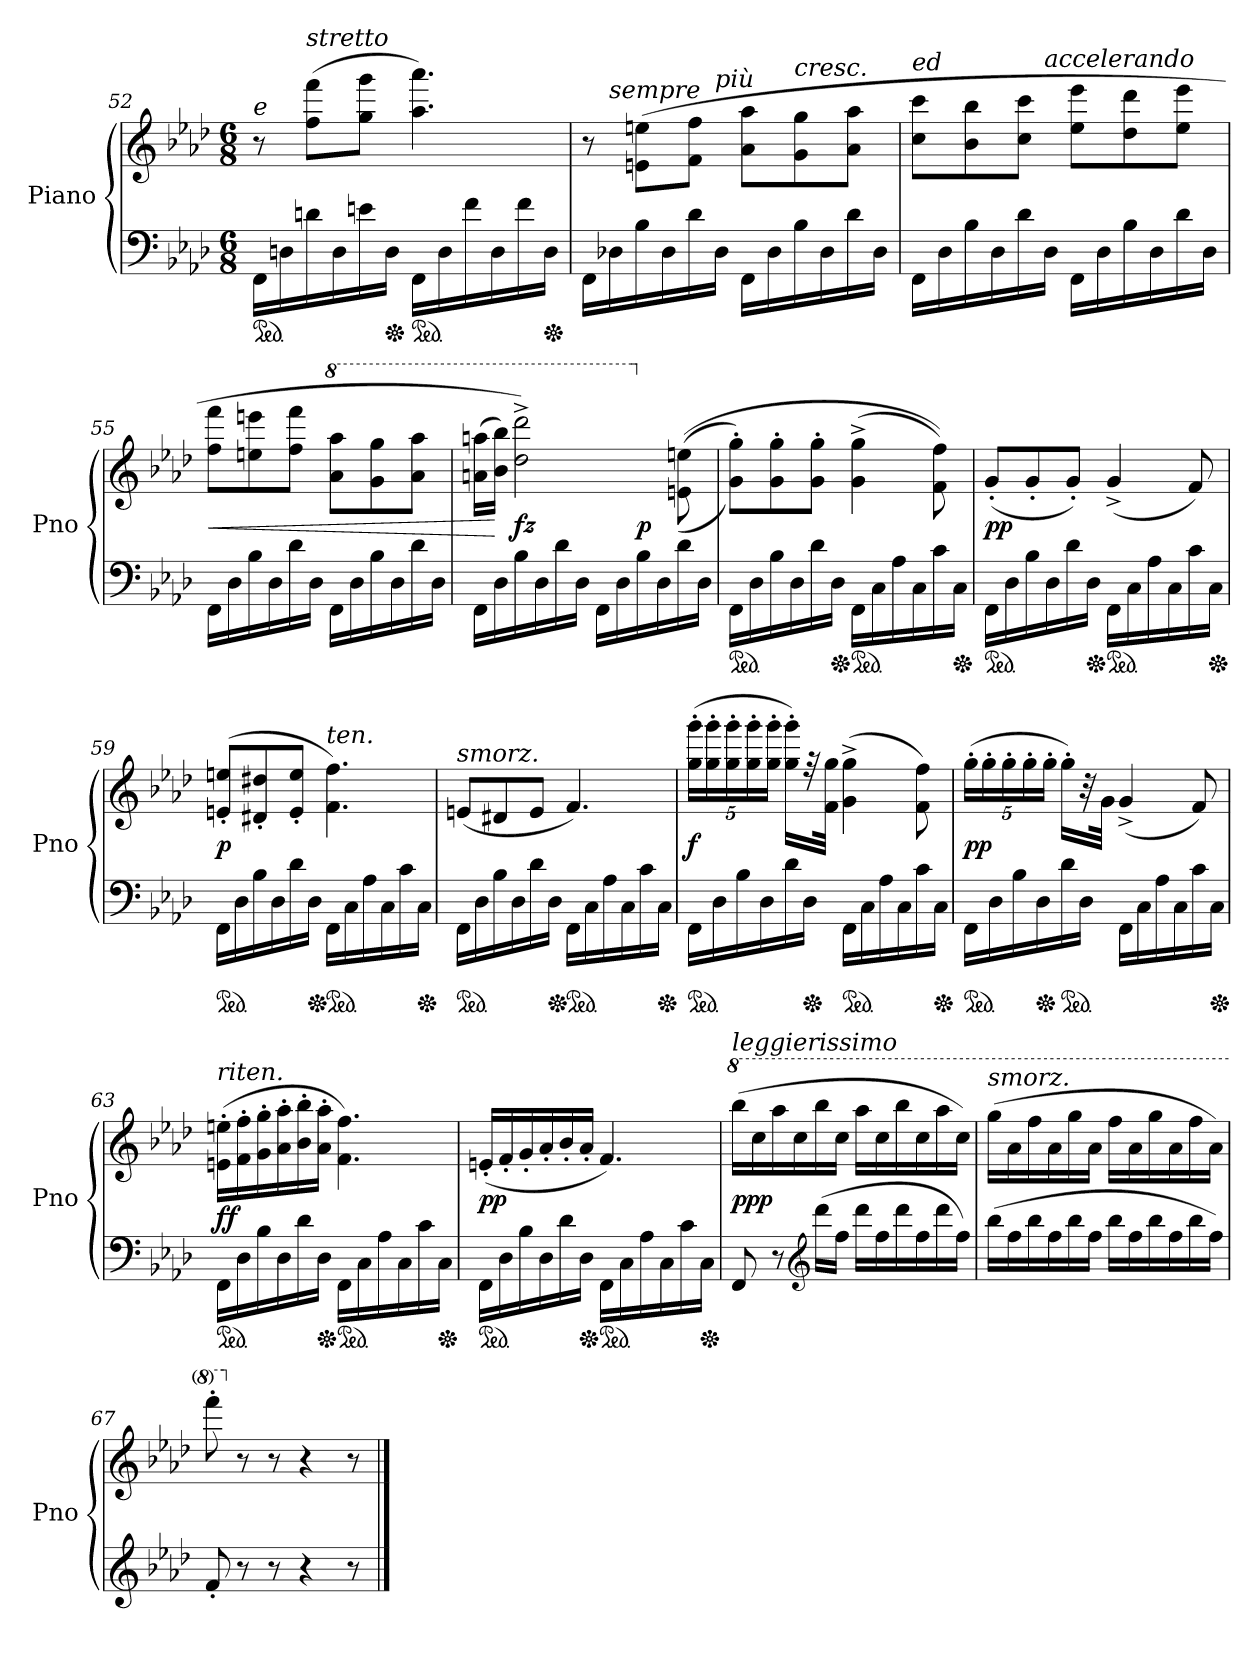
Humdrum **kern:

**kern	**kern	**dynam
*part1	*part1	*part1
*staff2	*staff1	*staff1/2
*I"Piano	*	*
*I'Pno	*	*
*clefF4	*clefG2	*
*k[b-e-a-d-]	*k[b-e-a-d-]	*
*M6/8	*M6/8	*
=52	=52	=52
!	!LO:TX:a:i:t=e	!
*ped	*	*
16FFLL	8r	.
16Dn	.	.
!	!LO:TX:a:i:t=stretto	!
16dn	(8ff 8fffL	.
16D	.	.
16en	8gg 8gggJ	.
*Xped	*	*
16DJJ	.	.
*ped	*	*
16FFLL	4.aa- 4.aaa-)	.
16D	.	.
16f	.	.
16D	.	.
16f	.	.
*Xped	*	*
16DJJ	.	.
=53	=53	=53
*	*^	*
*	*	*^	*
16FFLL	8r	16ryy	4ryy	.
!	!	!LO:TX:a:i:t=sempre	!	!
16D-X	.	2ryy	.	.
16B-	(8en 8eenL	.	.	.
16D-	.	.	.	.
16d-	8f 8ffJ	.	16ryy	.
!	!	!	!LO:TX:a:i:t=più	!
16D-JJ	.	.	4..ryy	.
16FFLL	8a- 8aa-L	.	.	.
16D-	.	.	.	.
!	!LO:TX:a:i:t=cresc.	!	!	!
16B-	8g 8gg	.	.	.
16D-	.	8.ryy	.	.
16d-	8a- 8aa-J	.	.	.
16D-JJ	.	.	.	.
=54	=54	=54	=54	=54
!	!LO:TX:a:i:t=ed	!	!	!
*	*	*v	*v	*
16FFLL	8cc 8cccL	4ryy	.
16D-	.	.	.
16B-	8b- 8bb-	.	.
16D-	.	.	.
16d-	8cc 8cccJ	16ryy	.
!	!	!LO:TX:a:i:t=accelerando	!
16D-JJ	.	4..ryy	.
16FFLL	8ee- 8eee-L	.	.
16D-	.	.	.
16B-	8dd- 8ddd-	.	.
16D-	.	.	.
16d-	8ee- 8eee-J	.	.
16D-JJ	.	.	.
*	*v	*v	*
=55	=55	=55
16FFLL	8ff 8fffL	<
16D-	.	.
16B-	8een 8eeen	.
16D-	.	.
16d-	8ff 8fffJ	.
16D-JJ	.	.
*	*8va	*
16FFLL	8aa- 8aaa-L	.
16D-	.	.
16B-	8gg 8ggg	.
16D-	.	.
16d-	8aa- 8aaa-J	.
16D-JJ	.	.
=56	=56	=56
*	*^	*
16FFLL	(16aan 16aaanLL	2ryy	.
16D-	16bb- 16bbb-JJ)	.	[
16B-	2ddd-^< 2dddd-^<)	.	fz
16D-	.	.	.
16d-	.	.	.
16D-JJ	.	.	.
16FFLL	.	.	.
16D-	.	.	.
16B-	.	4ryy	p
16D-	.	.	.
*	*X8va	*	*
16d-	(<(>(8en\ 8een\	.	.
16D-JJ	.	.	.
=57	=57	=57	=57
!	!LO:TX:a:i:t=sotto voce	!	!
*	*v	*v	*
*ped	*	*
16FFLL	8g' 8gg'L))	.
16D-	.	.
16B-	8g' 8gg'	.
16D-	.	.
16d-	8g' 8gg'J	.
*Xped	*	*
16D-JJ	.	.
*ped	*	*
16FFLL	(4g^ 4gg^	.
16C	.	.
16A-	.	.
16C	.	.
16c	8f 8ff))	.
*Xped	*	*
16CJJ	.	.
=58	=58	=58
*ped	*	*
16FFLL	(8g'L	pp
16D-	.	.
16B-	8g'	.
16D-	.	.
16d-	8g'J)	.
*Xped	*	*
16D-JJ	.	.
*ped	*	*
16FFLL	(4g^	.
16C	.	.
16A-	.	.
16C	.	.
16c	8f)	.
*Xped	*	*
16CJJ	.	.
=59	=59	=59
*ped	*	*
16FFLL	(8en'> 8een'>L	p
16D-	.	.
16B-	8d#X'> 8dd#X'>	.
16D-	.	.
16d-	8e'> 8ee'>J	.
*Xped	*	*
16D-JJ	.	.
!	!LO:TX:a:i:t=ten.	!
*ped	*	*
16FFLL	4.f 4.ff)	.
16C	.	.
16A-	.	.
16C	.	.
16c	.	.
*Xped	*	*
16CJJ	.	.
=60	=60	=60
!	!LO:TX:a:i:t=smorz.	!
*ped	*	*
16FFLL	(8enL	.
16D-	.	.
16B-	8d#X	.
16D-	.	.
16d-	8eJ	.
*Xped	*	*
16D-JJ	.	.
*ped	*	*
16FFLL	4.f)	.
16C	.	.
16A-	.	.
16C	.	.
16c	.	.
*Xped	*	*
16CJJ	.	.
=61	=61	=61
*ped	*	*
16FFLL	(20gg' 20ggg'LL	f
.	20gg' 20ggg'	.
16D-	.	.
.	20gg' 20ggg'	.
16B-	.	.
.	20gg' 20ggg'	.
16D-	.	.
.	20gg' 20ggg'JJ	.
16d-	16gg' 16ggg'LL)	.
*Xped	*	*
16D-JJ	32r	.
.	32f 32ggJJk	.
*ped	*	*
16FFLL	(4g^ 4gg^	.
16C	.	.
16A-	.	.
16C	.	.
16c	8f 8ff)	.
*Xped	*	*
16CJJ	.	.
=62	=62	=62
*ped	*	*
16FFLL	(20gg'LL	pp
.	20gg'	.
16D-	.	.
.	20gg'	.
16B-	.	.
.	20gg'	.
*Xped	*	*
16D-	.	.
.	20gg'JJ	.
*ped	*	*
16d-	16gg'LL)	.
16D-JJ	32r	.
.	32gJJk	.
16FFLL	(4g^	.
16C	.	.
16A-	.	.
16C	.	.
16c	8f)	.
*Xped	*	*
16CJJ	.	.
=63	=63	=63
!	!LO:TX:a:i:t=riten.	!
*ped	*	*
16FFLL	(16en' 16een'LL	ff
16D-	16f' 16ff'	.
16B-	16g' 16gg'	.
16D-	16a-' 16aa-'	.
16d-	16b-' 16bb-'	.
*Xped	*	*
16D-JJ	16a-' 16aa-'JJ	.
*ped	*	*
16FFLL	4.f 4.ff)	.
16C	.	.
16A-	.	.
16C	.	.
16c	.	.
*Xped	*	*
16CJJ	.	.
=64	=64	=64
*ped	*	*
16FFLL	(16en'LL	pp
16D-	16f'	.
16B-	16g'	.
16D-	16a-'	.
16d-	16b-'	.
*Xped	*	*
16D-JJ	16a-'JJ	.
*ped	*	*
16FFLL	4.f)	.
16C	.	.
16A-	.	.
16C	.	.
16c	.	.
*Xped	*	*
16CJJ	.	.
=65	=65	=65
*	*8va	*
!	!LO:TX:a:i:t=leggierissimo	!
8FF	(16bbb-LL	ppp
.	16ccc	.
8r	16aaa-	.
.	16ccc	.
*clefG2	*	*
(16ddd-LL	16bbb-	.
16ffJJ	16cccJJ	.
16ddd-LL	16aaa-LL	.
16ff	16ccc	.
16ddd-	16bbb-	.
16ff	16ccc	.
16ddd-	16aaa-	.
16ffJJ)	16cccJJ)	.
=66	=66	=66
!	!LO:TX:a:i:t=smorz.	!
(16bb-LL	(16gggLL	.
16ff	16aa-	.
16bb-	16fff	.
16ff	16aa-	.
16bb-	16ggg	.
16ffJJ	16aa-JJ	.
16bb-LL	16fffLL	.
16ff	16aa-	.
16bb-	16ggg	.
16ff	16aa-	.
16bb-	16fff	.
16ffJJ)	16aa-JJ)	.
=67	=67	=67
8f'	8ffff'	.
*	*X8va	*
8r	8r	.
8r	8r	.
4r	4r	.
8r	8r	.
==	==	==
*-	*-	*-
